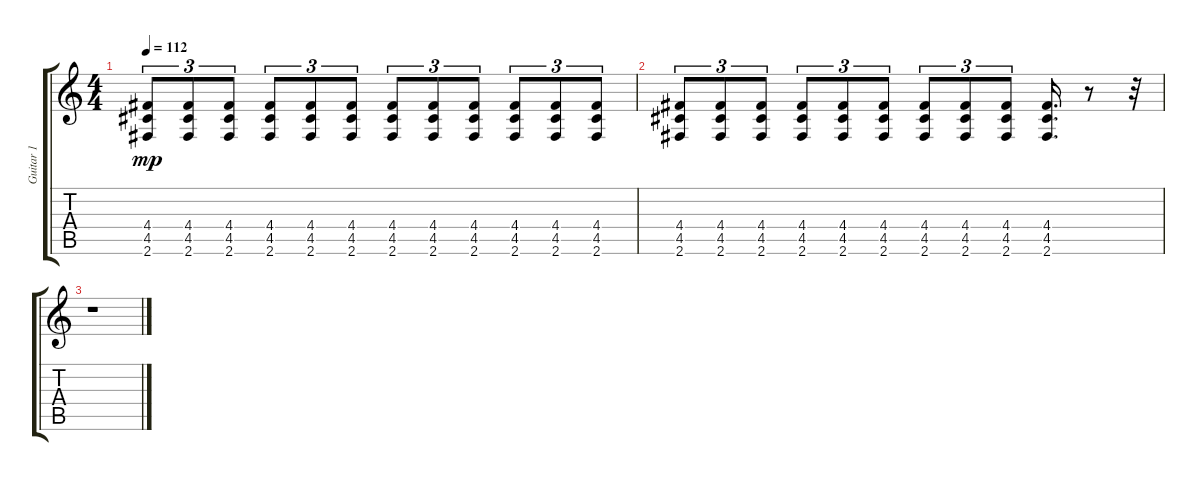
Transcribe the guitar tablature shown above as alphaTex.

\track ("Guitar 1" "Guitar 1") {instrument overdrivenguitar}
\staff {score tabs}
\tuning (E4 B3 G3 D3 A2 E2) {hide}
\ts (4 4)
\tempo 112
\clef g2
\ks c
(4.4 4.5 2.6).8{tu (3 2) dy mp} (4.4 4.5 2.6).8{tu (3 2)} (4.4 4.5 2.6).8{tu (3 2)} (4.4 4.5 2.6).8{tu (3 2) volume 2} (4.4 4.5 2.6).8{tu (3 2)} (4.4 4.5 2.6).8{tu (3 2)} (4.4 4.5 2.6).8{tu (3 2)} (4.4 4.5 2.6).8{tu (3 2)} (4.4 4.5 2.6).8{tu (3 2)} (4.4 4.5 2.6).8{tu (3 2)} (4.4 4.5 2.6).8{tu (3 2)} (4.4 4.5 2.6).8{tu (3 2)} |
(4.4 4.5 2.6).8{tu (3 2)} (4.4 4.5 2.6).8{tu (3 2)} (4.4 4.5 2.6).8{tu (3 2)} (4.4 4.5 2.6).8{tu (3 2)} (4.4 4.5 2.6).8{tu (3 2)} (4.4 4.5 2.6).8{tu (3 2)} (4.4 4.5 2.6).8{tu (3 2) volume 1} (4.4 4.5 2.6).8{tu (3 2)} (4.4 4.5 2.6).8{tu (3 2)} (4.4 4.5 2.6).16{d} r.8 r.32 |
r.1
